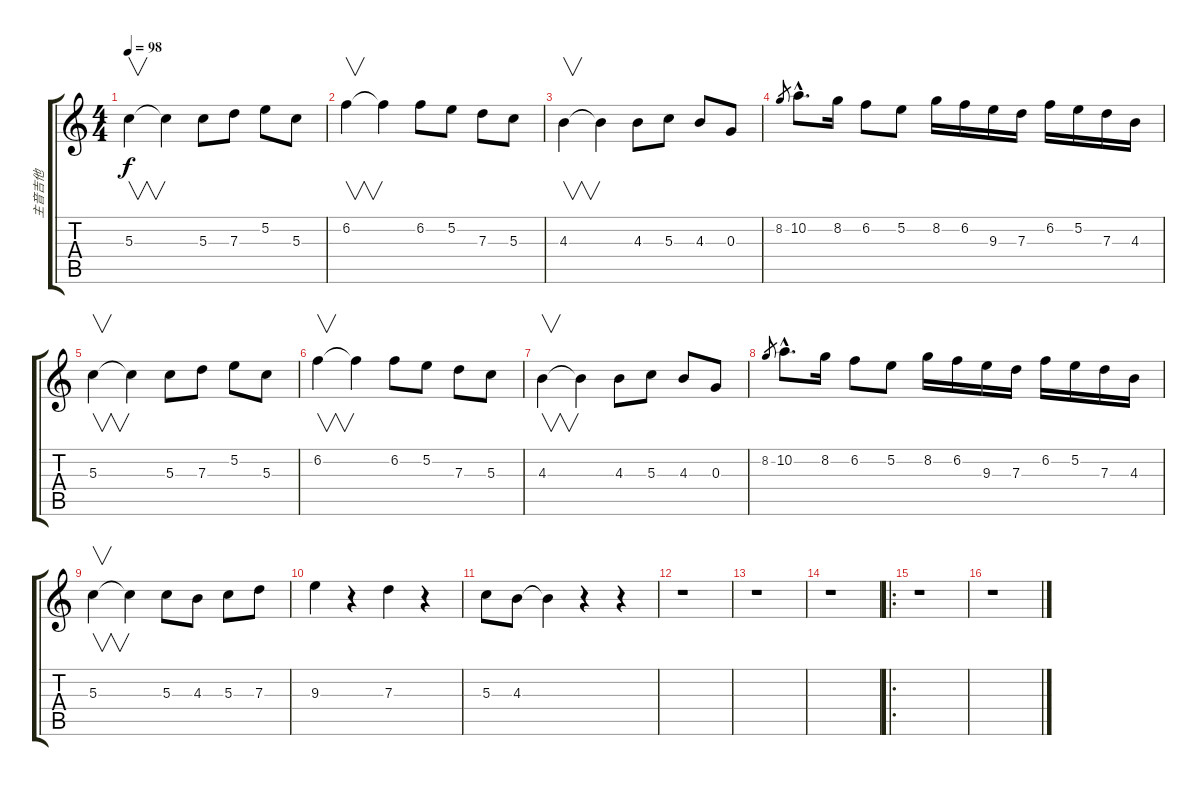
\track ("主音吉他" "主音吉他") {instrument distortionguitar}
\staff {score tabs}
\tuning (E4 B3 G3 D3 A2 E2) {hide}
\ts (4 4)
\tempo 98
\clef g2
\ks c
5.3.4{v dy f instrument distortionguitar} 5.3{t}.4 5.3.8 7.3.8 5.2.8 5.3.8 |
6.2.4{v} 6.2{t}.4 6.2.8 5.2.8 7.3.8 5.3.8 |
4.3.4{v} 4.3{t}.4 4.3.8 5.3.8 4.3.8 0.3.8 |
8.2.8{gr} 10.2{hac}.8{d} 8.2.16 6.2.8 5.2.8 8.2.16 6.2.16 9.3.16 7.3.16 6.2.16 5.2.16 7.3.16 4.3.16 |
5.3.4{v} 5.3{t}.4 5.3.8 7.3.8 5.2.8 5.3.8 |
6.2.4{v} 6.2{t}.4 6.2.8 5.2.8 7.3.8 5.3.8 |
4.3.4{v} 4.3{t}.4 4.3.8 5.3.8 4.3.8 0.3.8 |
8.2.8{gr} 10.2{hac}.8{d} 8.2.16 6.2.8 5.2.8 8.2.16 6.2.16 9.3.16 7.3.16 6.2.16 5.2.16 7.3.16 4.3.16 |
5.3.4{v} 5.3{t}.4 5.3.8 4.3.8 5.3.8 7.3.8 |
9.3.4 r.4 7.3.4 r.4 |
5.3.8 4.3.8 4.3{t}.4 r.4 r.4 |
r.1 |
r.1 |
r.1 |
\ro
r.1 |
r.1
